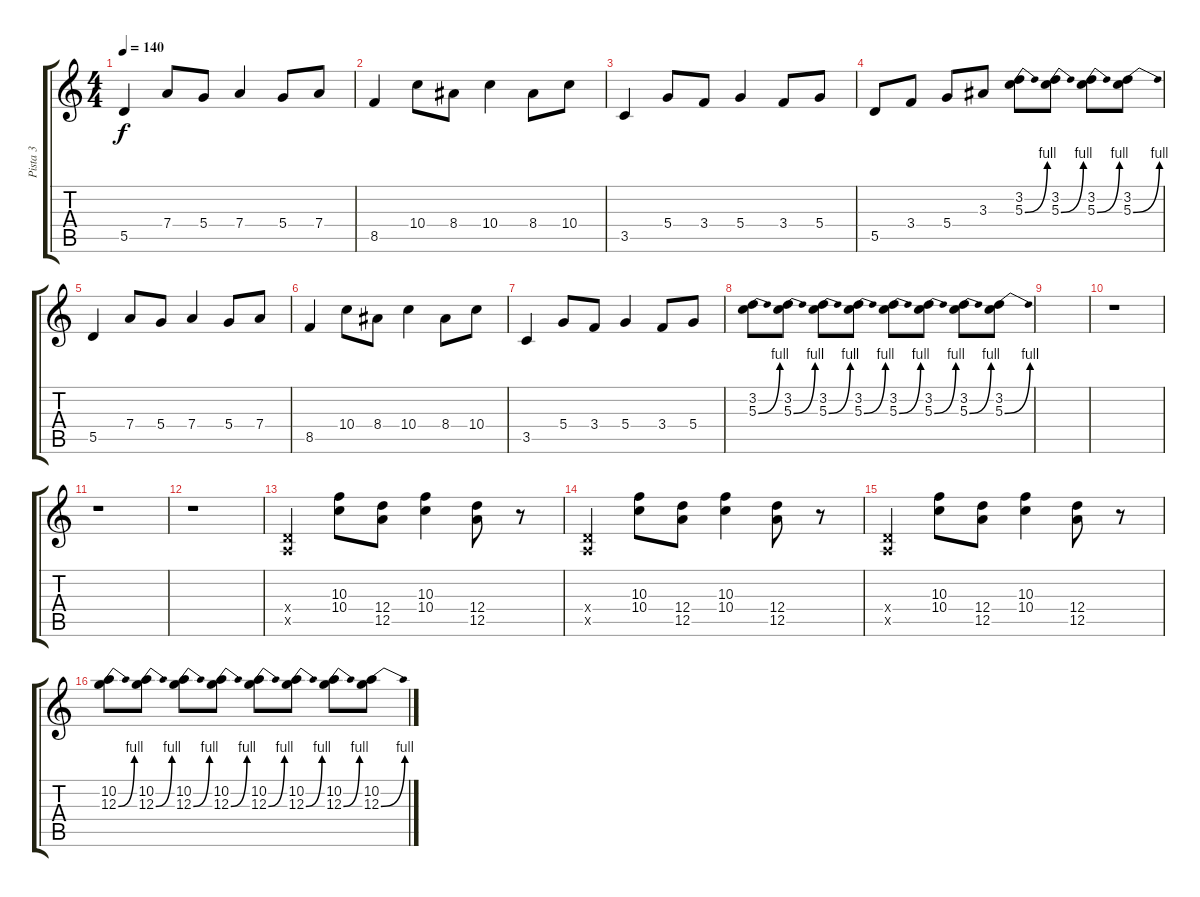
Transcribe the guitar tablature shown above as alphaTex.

\track ("Pista 3" "Pista 3") {instrument overdrivenguitar}
\staff {score tabs}
\tuning (E4 B3 G3 D3 A2 E2) {hide}
\ts (4 4)
\tempo 140
\clef g2
\ks c
5.5.4{dy f} 7.4.8 5.4.8 7.4.4 5.4.8 7.4.8 |
8.5.4 10.4.8 8.4.8 10.4.4 8.4.8 10.4.8 |
3.5.4 5.4.8 3.4.8 5.4.4 3.4.8 5.4.8 |
5.5.8 3.4.8 5.4.8 3.3.8 (3.2 5.3{be (bend 0 0 60 4)}).8 (3.2 5.3{be (bend 0 0 60 4)}).8 (3.2 5.3{be (bend 0 0 60 4)}).8 (3.2 5.3{be (bend 0 0 60 4)}).8 |
5.5.4 7.4.8 5.4.8 7.4.4 5.4.8 7.4.8 |
8.5.4 10.4.8 8.4.8 10.4.4 8.4.8 10.4.8 |
3.5.4 5.4.8 3.4.8 5.4.4 3.4.8 5.4.8 |
(3.2 5.3{be (bend 0 0 60 4)}).8 (3.2 5.3{be (bend 0 0 60 4)}).8 (3.2 5.3{be (bend 0 0 60 4)}).8 (3.2 5.3{be (bend 0 0 60 4)}).8 (3.2 5.3{be (bend 0 0 60 4)}).8 (3.2 5.3{be (bend 0 0 60 4)}).8 (3.2 5.3{be (bend 0 0 60 4)}).8 (3.2 5.3{be (bend 0 0 60 4)}).8 |
|
r.1 |
r.1 |
r.1 |
(0.4{x} 0.5{x}).4 (10.3 10.4).8 (12.4 12.5).8 (10.3 10.4).4 (12.4 12.5).8 r.8 |
(0.4{x} 0.5{x}).4 (10.3 10.4).8 (12.4 12.5).8 (10.3 10.4).4 (12.4 12.5).8 r.8 |
(0.4{x} 0.5{x}).4 (10.3 10.4).8 (12.4 12.5).8 (10.3 10.4).4 (12.4 12.5).8 r.8 |
(10.2 12.3{be (bend 0 0 60 4)}).8 (10.2 12.3{be (bend 0 0 60 4)}).8 (10.2 12.3{be (bend 0 0 60 4)}).8 (10.2 12.3{be (bend 0 0 60 4)}).8 (10.2 12.3{be (bend 0 0 60 4)}).8 (10.2 12.3{be (bend 0 0 60 4)}).8 (10.2 12.3{be (bend 0 0 60 4)}).8 (10.2 12.3{be (bend 0 0 60 4)}).8
